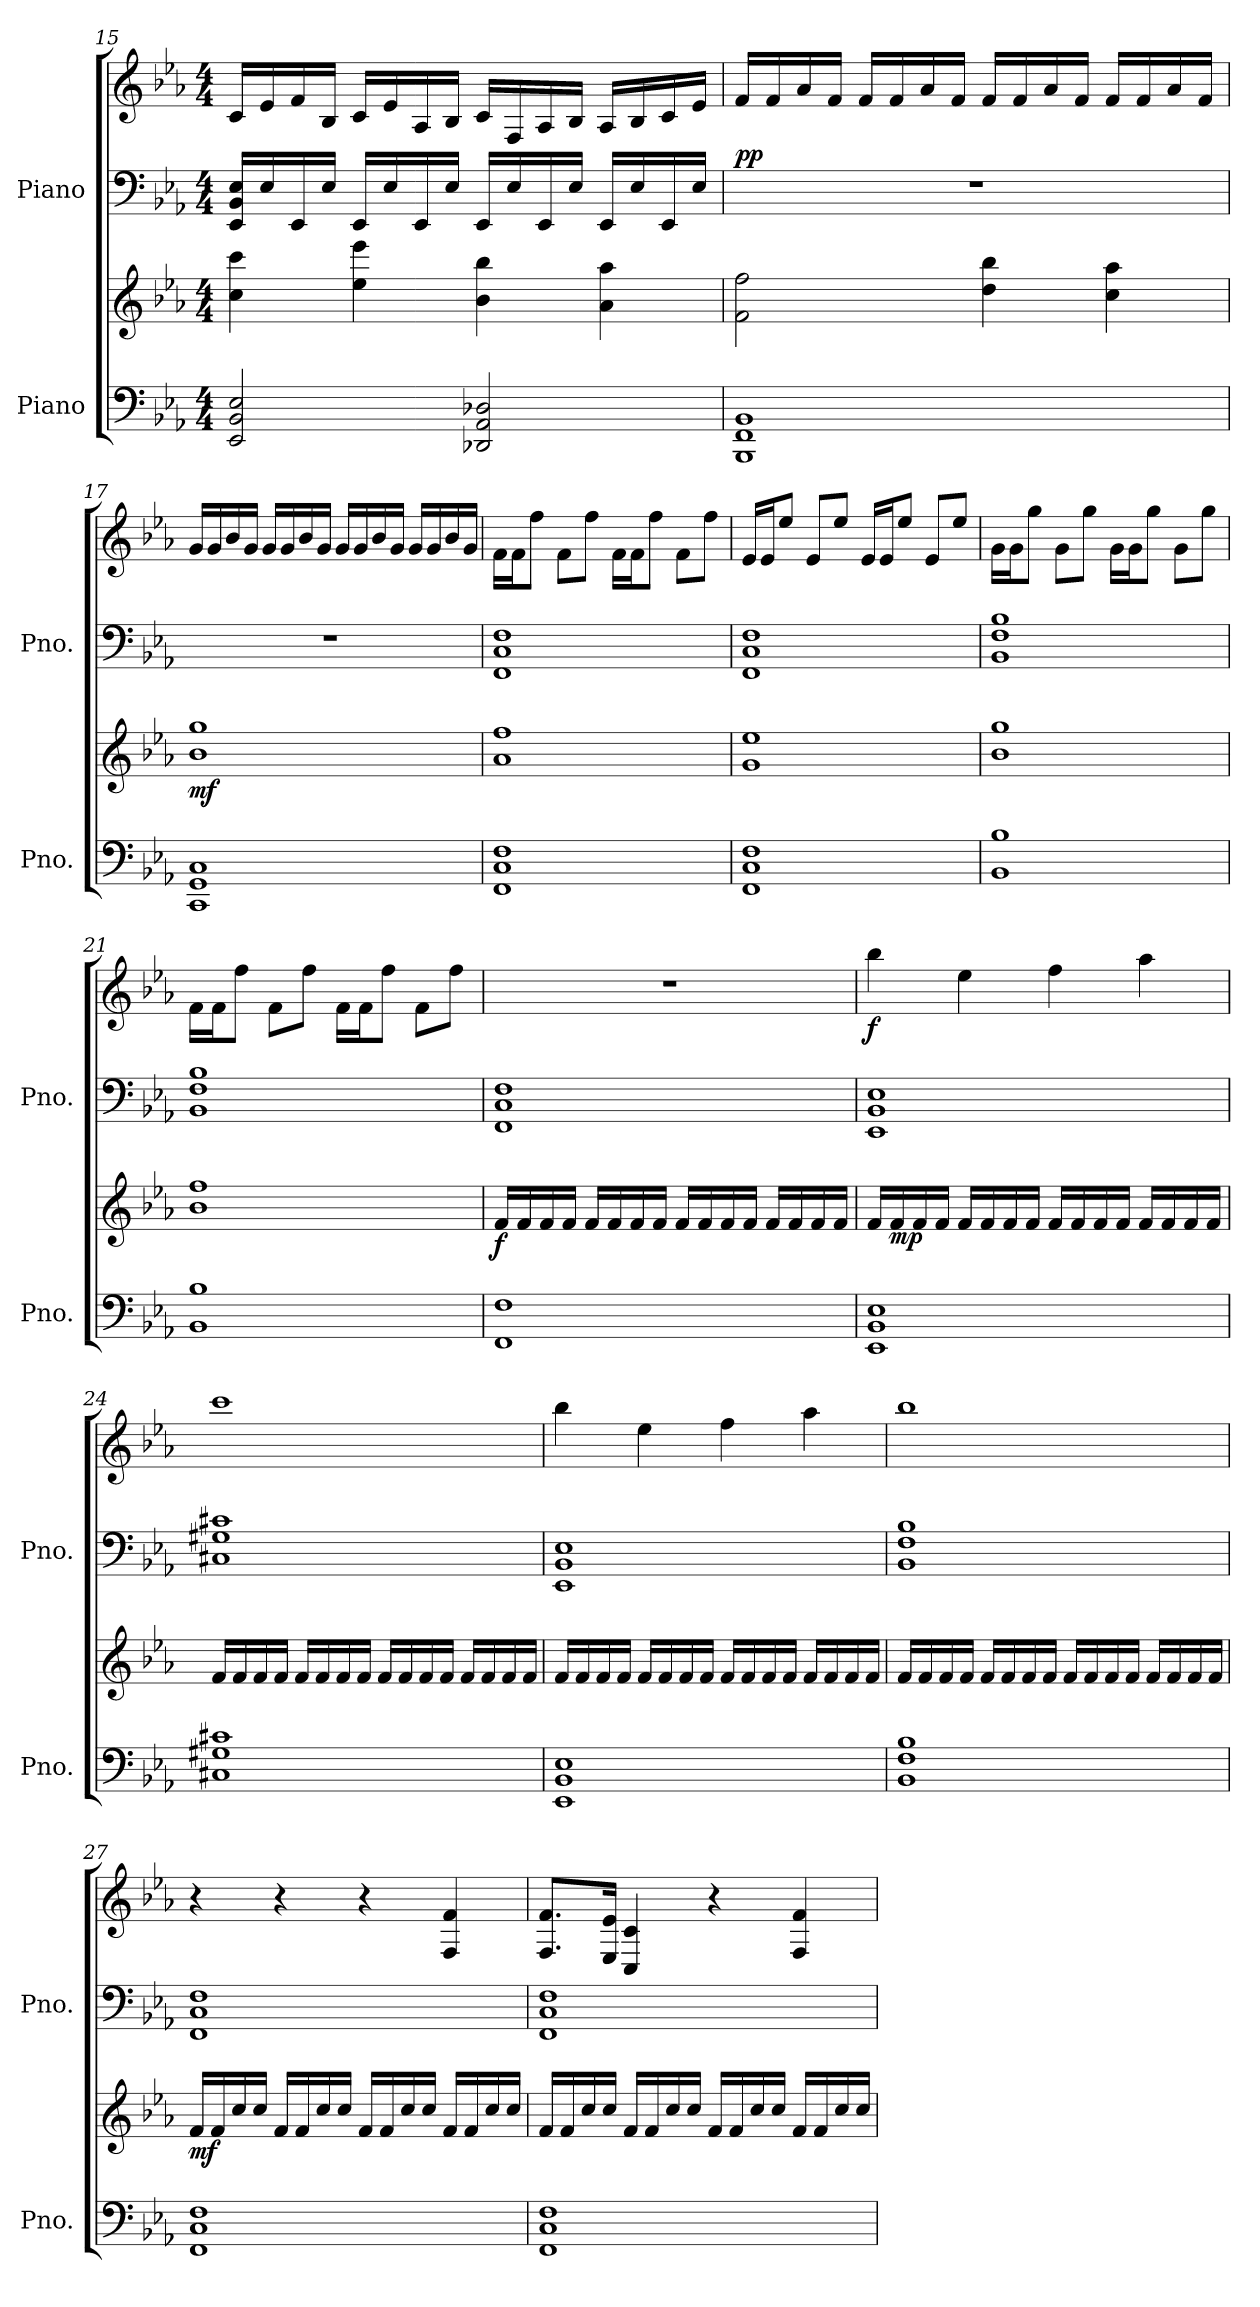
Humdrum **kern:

**kern	**kern	**dynam	**kern	**kern	**dynam
*part2	*part2	*part2	*part1	*part1	*part1
*staff4	*staff3	*staff3/4	*staff2	*staff1	*staff1/2
*I"Piano	*	*	*I"Piano	*	*
*I'Pno.	*	*	*I'Pno.	*	*
*clefF4	*clefG2	*	*clefF4	*clefG2	*
*k[b-e-a-]	*k[b-e-a-]	*	*k[b-e-a-]	*k[b-e-a-]	*
*M4/4	*M4/4	*	*M4/4	*M4/4	*
=15	=15	=15	=15	=15	=15
2EE-/ 2BB-/ 2E-/	4cc\ 4ccc\	.	16EE-/ 16BB-/ 16E-/LL	16c/LL	.
.	.	.	16E-/	16e-/	.
.	.	.	16EE-/	16f/	.
.	.	.	16E-/JJ	16B-/JJ	.
.	4ee-\ 4eee-\	.	16EE-/LL	16c/LL	.
.	.	.	16E-/	16e-/	.
.	.	.	16EE-/	16A-/	.
.	.	.	16E-/JJ	16B-/JJ	.
2DD-X/ 2AA-/ 2D-X/	4b-\ 4bb-\	.	16EE-/LL	16c/LL	.
.	.	.	16E-/	16F/	.
.	.	.	16EE-/	16A-/	.
.	.	.	16E-/JJ	16B-/JJ	.
.	4a-\ 4aa-\	.	16EE-/LL	16A-/LL	.
.	.	.	16E-/	16B-/	.
.	.	.	16EE-/	16c/	.
.	.	.	16E-/JJ	16e-/JJ	.
!!LO:PB:g=z
=16	=16	=16	=16	=16	=16
!	!	!	!	!	!LO:DY:a=2
1BBB- 1FF 1BB-	2f\ 2ff\	.	1r	16f/LL	pp
.	.	.	.	16f/	.
.	.	.	.	16a-/	.
.	.	.	.	16f/JJ	.
.	.	.	.	16f/LL	.
.	.	.	.	16f/	.
.	.	.	.	16a-/	.
.	.	.	.	16f/JJ	.
.	4dd\ 4bb-\	.	.	16f/LL	.
.	.	.	.	16f/	.
.	.	.	.	16a-/	.
.	.	.	.	16f/JJ	.
.	4cc\ 4aa-\	.	.	16f/LL	.
.	.	.	.	16f/	.
.	.	.	.	16a-/	.
.	.	.	.	16f/JJ	.
=17	=17	=17	=17	=17	=17
!	!	!LO:DY:b	!	!	!
1CC 1GG 1C	1b- 1gg	mf	1r	16g/LL	.
.	.	.	.	16g/	.
.	.	.	.	16b-/	.
.	.	.	.	16g/JJ	.
.	.	.	.	16g/LL	.
.	.	.	.	16g/	.
.	.	.	.	16b-/	.
.	.	.	.	16g/JJ	.
.	.	.	.	16g/LL	.
.	.	.	.	16g/	.
.	.	.	.	16b-/	.
.	.	.	.	16g/JJ	.
.	.	.	.	16g/LL	.
.	.	.	.	16g/	.
.	.	.	.	16b-/	.
.	.	.	.	16g/JJ	.
=18	=18	=18	=18	=18	=18
1FF 1C 1F	1a- 1ff	.	1FF 1C 1F	16f\LL	.
.	.	.	.	16f\J	.
.	.	.	.	8ff\J	.
.	.	.	.	8f\L	.
.	.	.	.	8ff\J	.
.	.	.	.	16f\LL	.
.	.	.	.	16f\J	.
.	.	.	.	8ff\J	.
.	.	.	.	8f\L	.
.	.	.	.	8ff\J	.
!!LO:LB:g=z
=19	=19	=19	=19	=19	=19
1FF 1C 1F	1g 1ee-	.	1FF 1C 1F	16e-/LL	.
.	.	.	.	16e-/J	.
.	.	.	.	8ee-/J	.
.	.	.	.	8e-/L	.
.	.	.	.	8ee-/J	.
.	.	.	.	16e-/LL	.
.	.	.	.	16e-/J	.
.	.	.	.	8ee-/J	.
.	.	.	.	8e-/L	.
.	.	.	.	8ee-/J	.
=20	=20	=20	=20	=20	=20
1BB- 1B-	1b- 1gg	.	1BB- 1F 1B-	16g\LL	.
.	.	.	.	16g\J	.
.	.	.	.	8gg\J	.
.	.	.	.	8g\L	.
.	.	.	.	8gg\J	.
.	.	.	.	16g\LL	.
.	.	.	.	16g\J	.
.	.	.	.	8gg\J	.
.	.	.	.	8g\L	.
.	.	.	.	8gg\J	.
=21	=21	=21	=21	=21	=21
1BB- 1B-	1b- 1ff	.	1BB- 1F 1B-	16f\LL	.
.	.	.	.	16f\J	.
.	.	.	.	8ff\J	.
.	.	.	.	8f\L	.
.	.	.	.	8ff\J	.
.	.	.	.	16f\LL	.
.	.	.	.	16f\J	.
.	.	.	.	8ff\J	.
.	.	.	.	8f\L	.
.	.	.	.	8ff\J	.
!!LO:PB:g=z
=22	=22	=22	=22	=22	=22
!	!	!LO:DY:b	!	!	!
1FF 1F	16f/LL	f	1FF 1C 1F	1r	.
.	16f/	.	.	.	.
.	16f/	.	.	.	.
.	16f/JJ	.	.	.	.
.	16f/LL	.	.	.	.
.	16f/	.	.	.	.
.	16f/	.	.	.	.
.	16f/JJ	.	.	.	.
.	16f/LL	.	.	.	.
.	16f/	.	.	.	.
.	16f/	.	.	.	.
.	16f/JJ	.	.	.	.
.	16f/LL	.	.	.	.
.	16f/	.	.	.	.
.	16f/	.	.	.	.
.	16f/JJ	.	.	.	.
=23	=23	=23	=23	=23	=23
!	!	!	!	!	!LO:DY:b
1EE- 1BB- 1E-	16f/LL	.	1EE- 1BB- 1E-	4bb-\	f
!	!	!LO:DY:b	!	!	!
.	16f/	mp	.	.	.
.	16f/	.	.	.	.
.	16f/JJ	.	.	.	.
.	16f/LL	.	.	4ee-\	.
.	16f/	.	.	.	.
.	16f/	.	.	.	.
.	16f/JJ	.	.	.	.
.	16f/LL	.	.	4ff\	.
.	16f/	.	.	.	.
.	16f/	.	.	.	.
.	16f/JJ	.	.	.	.
.	16f/LL	.	.	4aa-\	.
.	16f/	.	.	.	.
.	16f/	.	.	.	.
.	16f/JJ	.	.	.	.
!!LO:LB:g=z
=24	=24	=24	=24	=24	=24
1C#X 1G#X 1c#X	16f/LL	.	1C#X 1G#X 1c#X	1ccc	.
.	16f/	.	.	.	.
.	16f/	.	.	.	.
.	16f/JJ	.	.	.	.
.	16f/LL	.	.	.	.
.	16f/	.	.	.	.
.	16f/	.	.	.	.
.	16f/JJ	.	.	.	.
.	16f/LL	.	.	.	.
.	16f/	.	.	.	.
.	16f/	.	.	.	.
.	16f/JJ	.	.	.	.
.	16f/LL	.	.	.	.
.	16f/	.	.	.	.
.	16f/	.	.	.	.
.	16f/JJ	.	.	.	.
=25	=25	=25	=25	=25	=25
1EE- 1BB- 1E-	16f/LL	.	1EE- 1BB- 1E-	4bb-\	.
.	16f/	.	.	.	.
.	16f/	.	.	.	.
.	16f/JJ	.	.	.	.
.	16f/LL	.	.	4ee-\	.
.	16f/	.	.	.	.
.	16f/	.	.	.	.
.	16f/JJ	.	.	.	.
.	16f/LL	.	.	4ff\	.
.	16f/	.	.	.	.
.	16f/	.	.	.	.
.	16f/JJ	.	.	.	.
.	16f/LL	.	.	4aa-\	.
.	16f/	.	.	.	.
.	16f/	.	.	.	.
.	16f/JJ	.	.	.	.
!!LO:PB:g=z
=26	=26	=26	=26	=26	=26
1BB- 1F 1B-	16f/LL	.	1BB- 1F 1B-	1bb-	.
.	16f/	.	.	.	.
.	16f/	.	.	.	.
.	16f/JJ	.	.	.	.
.	16f/LL	.	.	.	.
.	16f/	.	.	.	.
.	16f/	.	.	.	.
.	16f/JJ	.	.	.	.
.	16f/LL	.	.	.	.
.	16f/	.	.	.	.
.	16f/	.	.	.	.
.	16f/JJ	.	.	.	.
.	16f/LL	.	.	.	.
.	16f/	.	.	.	.
.	16f/	.	.	.	.
.	16f/JJ	.	.	.	.
=27	=27	=27	=27	=27	=27
!	!	!LO:DY:b	!	!	!
1FF 1C 1F	16f/LL	mf	1FF 1C 1F	4r	.
.	16f/	.	.	.	.
.	16cc/	.	.	.	.
.	16cc/JJ	.	.	.	.
.	16f/LL	.	.	4r	.
.	16f/	.	.	.	.
.	16cc/	.	.	.	.
.	16cc/JJ	.	.	.	.
.	16f/LL	.	.	4r	.
.	16f/	.	.	.	.
.	16cc/	.	.	.	.
.	16cc/JJ	.	.	.	.
.	16f/LL	.	.	4F/ 4f/	.
.	16f/	.	.	.	.
.	16cc/	.	.	.	.
.	16cc/JJ	.	.	.	.
!!LO:LB:g=z
=28	=28	=28	=28	=28	=28
1FF 1C 1F	16f/LL	.	1FF 1C 1F	8.F/ 8.f/L	.
.	16f/	.	.	.	.
.	16cc/	.	.	.	.
.	16cc/JJ	.	.	16E-/ 16e-/Jk	.
.	16f/LL	.	.	4C/ 4c/	.
.	16f/	.	.	.	.
.	16cc/	.	.	.	.
.	16cc/JJ	.	.	.	.
.	16f/LL	.	.	4r	.
.	16f/	.	.	.	.
.	16cc/	.	.	.	.
.	16cc/JJ	.	.	.	.
.	16f/LL	.	.	4F/ 4f/	.
.	16f/	.	.	.	.
.	16cc/	.	.	.	.
.	16cc/JJ	.	.	.	.
=	=	=	=	=	=
*-	*-	*-	*-	*-	*-
